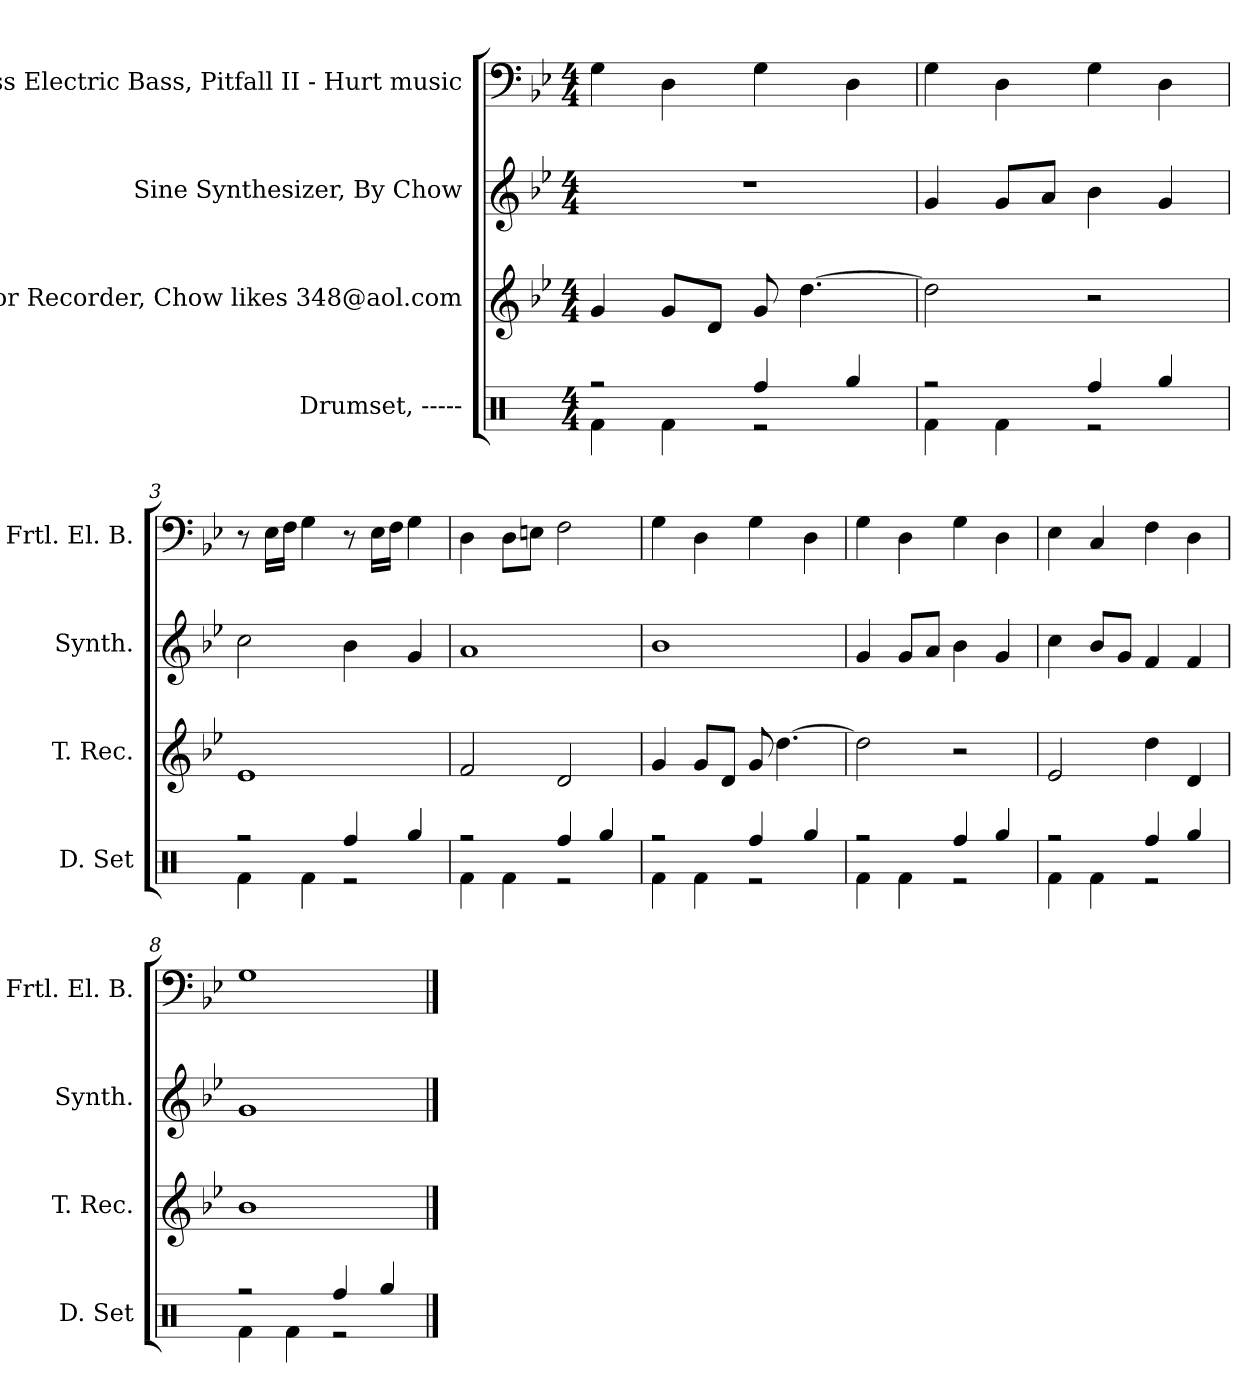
**kern	**kern	**kern	**kern
*part4	*part3	*part2	*part1
*staff4	*staff3	*staff2	*staff1
*I"Drumset, -----	*I"Tenor Recorder, Chow likes 348@aol.com	*I"Sine Synthesizer, By Chow	*I"Fretless Electric Bass, Pitfall II - Hurt music
*I'D. Set	*I'T. Rec.	*I'Synth.	*I'Frtl. El. B.
*clefX	*clefG2	*clefG2	*clefF4
*	*	*	*ITrd7c12
*k[]	*k[b-e-]	*k[b-e-]	*k[b-e-]
*M4/4	*M4/4	*M4/4	*M4/4
*MM120	*MM120	*MM120	*MM120
=1	=1	=1	=1
*^	*	*	*
2r	4Rf\	4g/	1r	4GG\
.	4Rf\	8g/L	.	4DD\
.	.	8d/J	.	.
4Rff/	2r	8g/	.	4GG\
.	.	[4.dd\	.	.
4Rgg/	.	.	.	4DD\
=2	=2	=2	=2	=2
2r	4Rf\	2dd\]	4g/	4GG\
.	4Rf\	.	8g/L	4DD\
.	.	.	8a/J	.
4Rff/	2r	2r	4b-\	4GG\
4Rgg/	.	.	4g/	4DD\
=3	=3	=3	=3	=3
2r	4Rf\	1e-	2cc\	8r
.	.	.	.	16EE-\LL
.	.	.	.	16FF\JJ
.	4Rf\	.	.	4GG\
4Rff/	2r	.	4b-\	8r
.	.	.	.	16EE-\LL
.	.	.	.	16FF\JJ
4Rgg/	.	.	4g/	4GG\
!!LO:LB:g=z
=4	=4	=4	=4	=4
2r	4Rf\	2f/	1a	4DD\
.	4Rf\	.	.	8DD\L
.	.	.	.	8EEn\J
4Rff/	2r	2d/	.	2FF\
4Rgg/	.	.	.	.
=5	=5	=5	=5	=5
2r	4Rf\	4g/	1b-	4GG\
.	4Rf\	8g/L	.	4DD\
.	.	8d/J	.	.
4Rff/	2r	8g/	.	4GG\
.	.	[4.dd\	.	.
4Rgg/	.	.	.	4DD\
=6	=6	=6	=6	=6
2r	4Rf\	2dd\]	4g/	4GG\
.	4Rf\	.	8g/L	4DD\
.	.	.	8a/J	.
4Rff/	2r	2r	4b-\	4GG\
4Rgg/	.	.	4g/	4DD\
=7	=7	=7	=7	=7
2r	4Rf\	2e-/	4cc\	4EE-\
.	4Rf\	.	8b-/L	4CC/
.	.	.	8g/J	.
4Rff/	2r	4dd\	4f/	4FF\
4Rgg/	.	4d/	4f/	4DD\
=8	=8	=8	=8	=8
2r	4Rf\	1b-	1g	1GG
.	4Rf\	.	.	.
4Rff/	2r	.	.	.
4Rgg/	.	.	.	.
*v	*v	*	*	*
==	==	==	==
*-	*-	*-	*-
